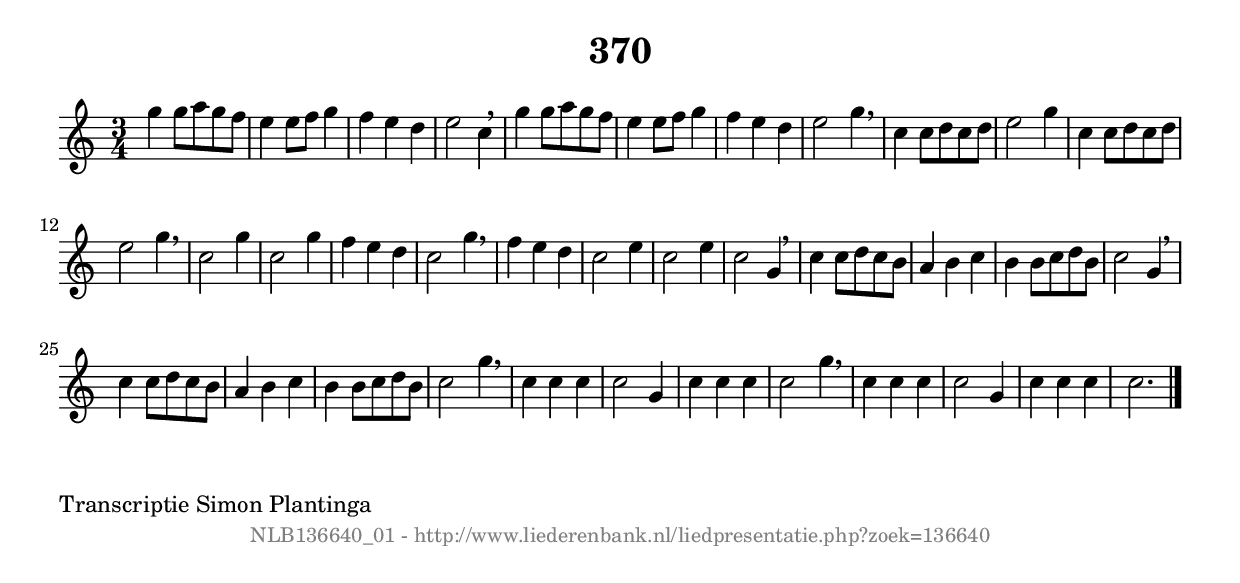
%
% produced by wce2krn 1.64 (7 June 2014)
%
\version"2.16"
#(append! paper-alist '(("long" . (cons (* 210 mm) (* 2000 mm)))))
#(set-default-paper-size "long")
sb = {\breathe}
mBreak = {\breathe }
bBreak = {\breathe }
x = {\once\override NoteHead #'style = #'cross }
gl=\glissando
itime={\override Staff.TimeSignature #'stencil = ##f }
ficta = {\once\set suggestAccidentals = ##t}
fine = {\once\override Score.RehearsalMark #'self-alignment-X = #1 \mark \markup {\italic{Fine}}}
dc = {\once\override Score.RehearsalMark #'self-alignment-X = #1 \mark \markup {\italic{D.C.}}}
dcf = {\once\override Score.RehearsalMark #'self-alignment-X = #1 \mark \markup {\italic{D.C. al Fine}}}
dcc = {\once\override Score.RehearsalMark #'self-alignment-X = #1 \mark \markup {\italic{D.C. al Coda}}}
ds = {\once\override Score.RehearsalMark #'self-alignment-X = #1 \mark \markup {\italic{D.S.}}}
dsf = {\once\override Score.RehearsalMark #'self-alignment-X = #1 \mark \markup {\italic{D.S. al Fine}}}
dsc = {\once\override Score.RehearsalMark #'self-alignment-X = #1 \mark \markup {\italic{D.S. al Coda}}}
pv = {\set Score.repeatCommands = #'((volta "1"))}
sv = {\set Score.repeatCommands = #'((volta "2"))}
tv = {\set Score.repeatCommands = #'((volta "3"))}
qv = {\set Score.repeatCommands = #'((volta "4"))}
xv = {\set Score.repeatCommands = #'((volta #f))}
\header{ tagline = ""
title = "370"
}
\score {{
\key c \major
\relative g'
{
\set melismaBusyProperties = #'()
\time 3/4
\tempo 4=120
\override Score.MetronomeMark #'transparent = ##t
\override Score.RehearsalMark #'break-visibility = #(vector #t #t #f)
g'4 g8 a8 g8 f8 | e4 e8 f8 g4 | f4 e4 d4 | e2 c4 \sb | g'4 g8 a8 g8 f8 | e4 e8 f8 g4 | f4 e4 d4 | e2 g4 | \mBreak \bar "|"
c,4 c8 d8 c8 d8 | e2 g4 | c,4 c8 d8 c8 d8 | e2 g4 \sb | c,2 g'4 | c,2 g'4 | f4 e4 d4 | c2 g'4 | \mBreak \bar "|"
f4 e4 d4 | c2 e4 | c2 e4 | c2 g4 \sb | c4 c8 d8 c8 b8 | a4 b4 c4 | b4 b8 c8 d8 b8 | c2 g4 | \mBreak \bar "|"
c4 c8 d8 c8 b8 | a4 b4 c4 | b4 b8 c8 d8 b8 | c2 g'4 \sb | c,4 c4 c4 | c2 g4 | c4 c4 c4 | c2 g'4 | \mBreak \bar "|"
c,4 c4 c4 | c2 g4 | c4 c4 c4 | c2. \bar "|."
 }}
 \midi { }
 \layout {
            indent = 0.0\cm
}
}
\markup { \wordwrap-string #" 
Transcriptie Simon Plantinga
"}
\markup { \vspace #0 } \markup { \with-color #grey \fill-line { \center-column { \smaller "NLB136640_01 - http://www.liederenbank.nl/liedpresentatie.php?zoek=136640" } } }
